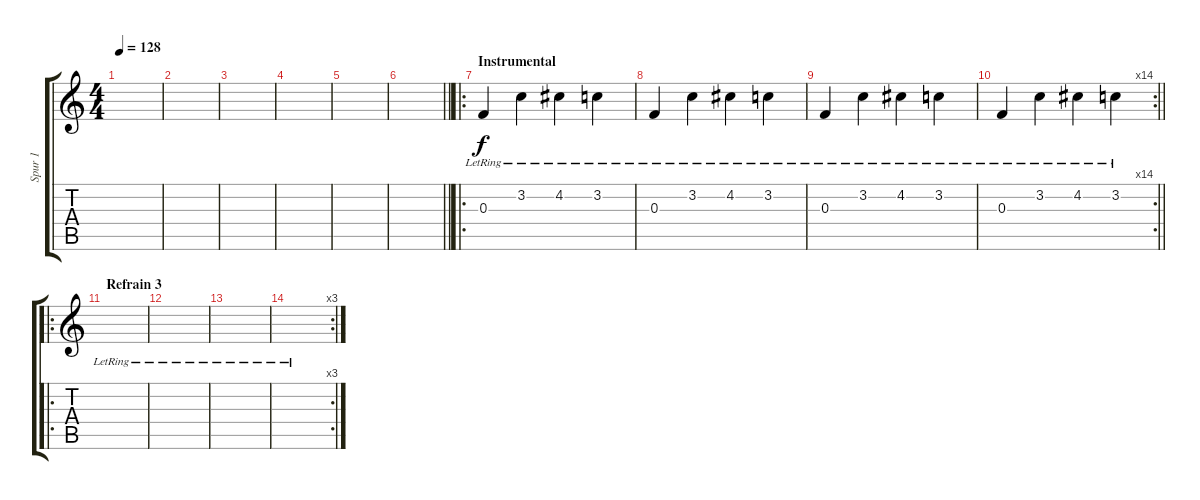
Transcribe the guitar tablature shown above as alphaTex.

\track ("Spur 1" "Spur 1") {instrument electricguitarclean}
\staff {score tabs}
\tuning (D4 A3 F3 C3 G2 C2) {hide}
\ts (4 4)
\tempo 128
\clef g2
\ks c
|
|
|
|
|
\barLineRight lightlight
|
\ro
\section ("" "Instrumental")
0.3{lr}.4 3.2{lr}.4 4.2{lr}.4 3.2{lr}.4 |
0.3{lr}.4 3.2{lr}.4 4.2{lr}.4 3.2{lr}.4 |
0.3{lr}.4 3.2{lr}.4 4.2{lr}.4 3.2{lr}.4 |
\rc 14
\barLineRight lightlight
0.3{lr}.4 3.2{lr}.4 4.2{lr}.4 3.2{lr}.4 |
\ro
\section ("" "Refrain 3")
|
|
|
\rc 3
